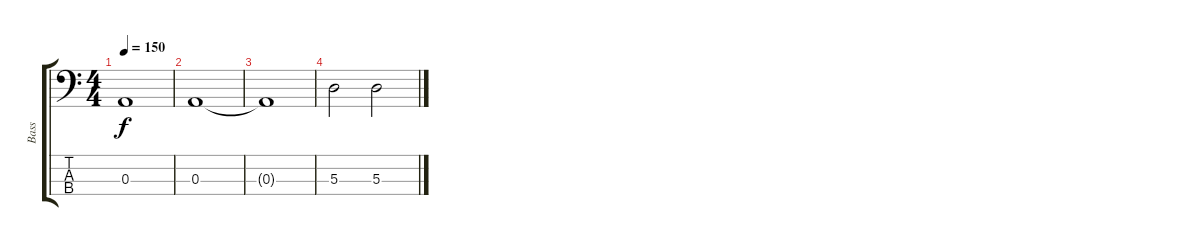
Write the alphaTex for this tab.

\track ("Bass" "Bass") {instrument electricbassfinger}
\staff {score tabs}
\tuning (G2 D2 A1 E1) {hide}
\ts (4 4)
\tempo 150
\clef f4
\ks aminor
0.3{t}.1{dy f} |
0.3.1 |
0.3{t}.1 |
5.3.2 5.3.2
